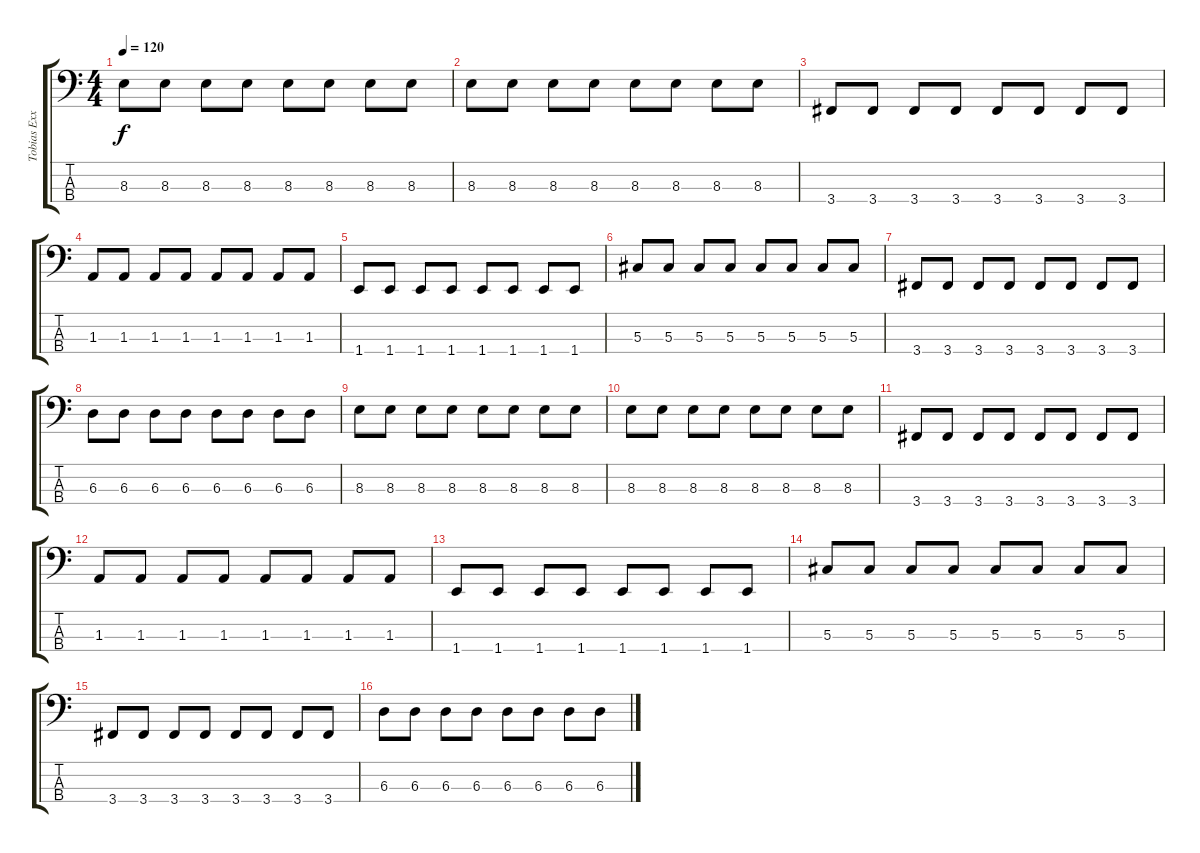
\track ("Tobias Exxel (Bass)" "Tobias Exx") {instrument electricbasspick}
\staff {score tabs}
\tuning (Gb2 Db2 Ab1 Eb1) {hide}
\ts (4 4)
\tempo 120
\clef f4
\ks c
8.3.8{dy f} 8.3.8 8.3.8 8.3.8 8.3.8 8.3.8 8.3.8 8.3.8 |
8.3.8 8.3.8 8.3.8 8.3.8 8.3.8 8.3.8 8.3.8 8.3.8 |
3.4.8 3.4.8 3.4.8 3.4.8 3.4.8 3.4.8 3.4.8 3.4.8 |
1.3.8 1.3.8 1.3.8 1.3.8 1.3.8 1.3.8 1.3.8 1.3.8 |
1.4.8 1.4.8 1.4.8 1.4.8 1.4.8 1.4.8 1.4.8 1.4.8 |
5.3.8 5.3.8 5.3.8 5.3.8 5.3.8 5.3.8 5.3.8 5.3.8 |
3.4.8 3.4.8 3.4.8 3.4.8 3.4.8 3.4.8 3.4.8 3.4.8 |
6.3.8 6.3.8 6.3.8 6.3.8 6.3.8 6.3.8 6.3.8 6.3.8 |
8.3.8 8.3.8 8.3.8 8.3.8 8.3.8 8.3.8 8.3.8 8.3.8 |
8.3.8 8.3.8 8.3.8 8.3.8 8.3.8 8.3.8 8.3.8 8.3.8 |
3.4.8 3.4.8 3.4.8 3.4.8 3.4.8 3.4.8 3.4.8 3.4.8 |
1.3.8 1.3.8 1.3.8 1.3.8 1.3.8 1.3.8 1.3.8 1.3.8 |
1.4.8 1.4.8 1.4.8 1.4.8 1.4.8 1.4.8 1.4.8 1.4.8 |
5.3.8 5.3.8 5.3.8 5.3.8 5.3.8 5.3.8 5.3.8 5.3.8 |
3.4.8 3.4.8 3.4.8 3.4.8 3.4.8 3.4.8 3.4.8 3.4.8 |
6.3.8 6.3.8 6.3.8 6.3.8 6.3.8 6.3.8 6.3.8 6.3.8
